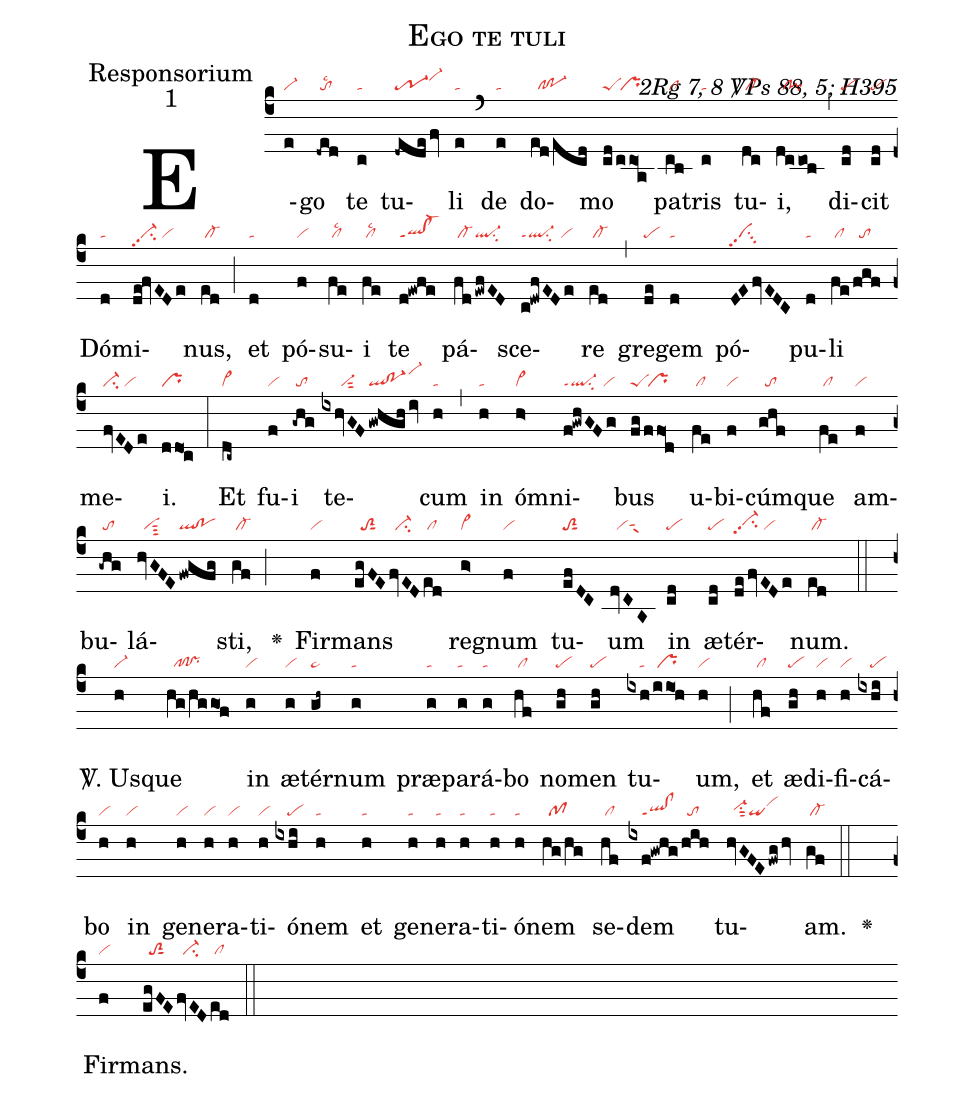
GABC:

name:Ego te tuli;
office-part:Responsorium;
mode:1;
commentary:2Rg 7, 8 \Vbar Ps 88, 5; H395;
nabc-lines:1;
%%
(c4)E(e|vi-)go(-ded|/tolsc2) te(c|ta) tu(-dedefv|tr-1vi-hj)li(e|ta) (`)
de(e|ta) do(ed/ecd|//cl!po-1)mo(cd|peS|/cco1a|/pr) pa(cb|/cl)tris(c|ta) tu(dc|/cl-)i,(dccob|//cl!pi) (,)
di(cd|pe)cit(cd|pe) Dó(d|ta)mi(de!fvEDe|vi-pp2su2/vi)nus,(ed|/cl-) (;)
et(d|ta) pó(f|vi)su(fe|/cllsc2)i(fe|/cllsc2) te(d!ewfe|ql!cl-ppt1) pá(fd|/cl-|!ewfED|ql-su2)sce(c!dwfEDe|ql-ppt1su2/vi)re(ed|/cl-) (,)
gre(de|pe)gem(d|ta) pó(DEfvEDC|vipp2su3)pu(d|ta)li(fe|/cl|/fgf|//to) me(fvEDe|vi-su2/vi)i.(ddo1c|pr) (:)
Et(dc~|cl~) fu(f|vi)i(-ghg|/to) te(ixhvGF|//////vi-sut2|gwhghiv|ql!po-1vi-hk)cum(h|ta) (,)
in(h|ta) óm(h>|vi>)ni(f!gwhGFg|ql-ppt1su2/vi)bus(fg|peS|/ffo1d|/pr)
u(fe|/cl)bi(f|vi)cúm(ghf|//to)que(fe|/cl) am(f|vi)bu(-ghg|/to)lá(hvGFE|//visut3|fwgfg|ql!po)sti,(gf|/cl-) (;)

<v>\greheightstar</v>()
Fir(f|vi)mans(egFE|//toS2sut1|fvED|//ci-|ed|/cl) re(g>|vi>)gnum(f|vi) tu(efDC|toS2sut1)um(dvCA|//visut1suw1) in(cd|pe) æ(cd|pe)tér(defvEDe|vi-hhpp2su2/vi)num.(ed|/cl-) (::)

<sp>V/</sp>.
Us(h|vi-)que(hg/hg/go1f|//pf!pr) in(g|vi) æ(g|vi)tér(gh~|pe~)num(g|ta)
præ(g|ta)pa(g|ta)rá(g|ta)bo(hf|/cl) no(gh|pe)men(gh|pe) tu(ixh|////ta|/iio1h|/pr)um,(h|vi) (;)
et(hf|/cl) æ(gh|pe)di(h|vi)fi(h|vi)cá(ixhi|////pe)bo(h|vi)
in(h|vi) ge(h|vi)ne(h|vi)ra(h|vi)ti(h|vi)ó(ixhi|////pe)nem(h|ta)
et(h|ta) ge(h|ta)ne(h|ta)ra(h|ta)ti(h|ta)ó(h|ta)nem(hg/hg|//pf)
se(hf|/cl)dem(ixf!gwhg|////ql!clppt1|/hih|//to) tu(hvGFEfwghv|//vi-hhsu1sut2qivihj)am.(gf|/cl-) (::)

<v>\greheightstar</v>() Fir(f|vi)mans.(egFE|//toS2sut1|fvED|//ci-|ed|/cl) (::)
